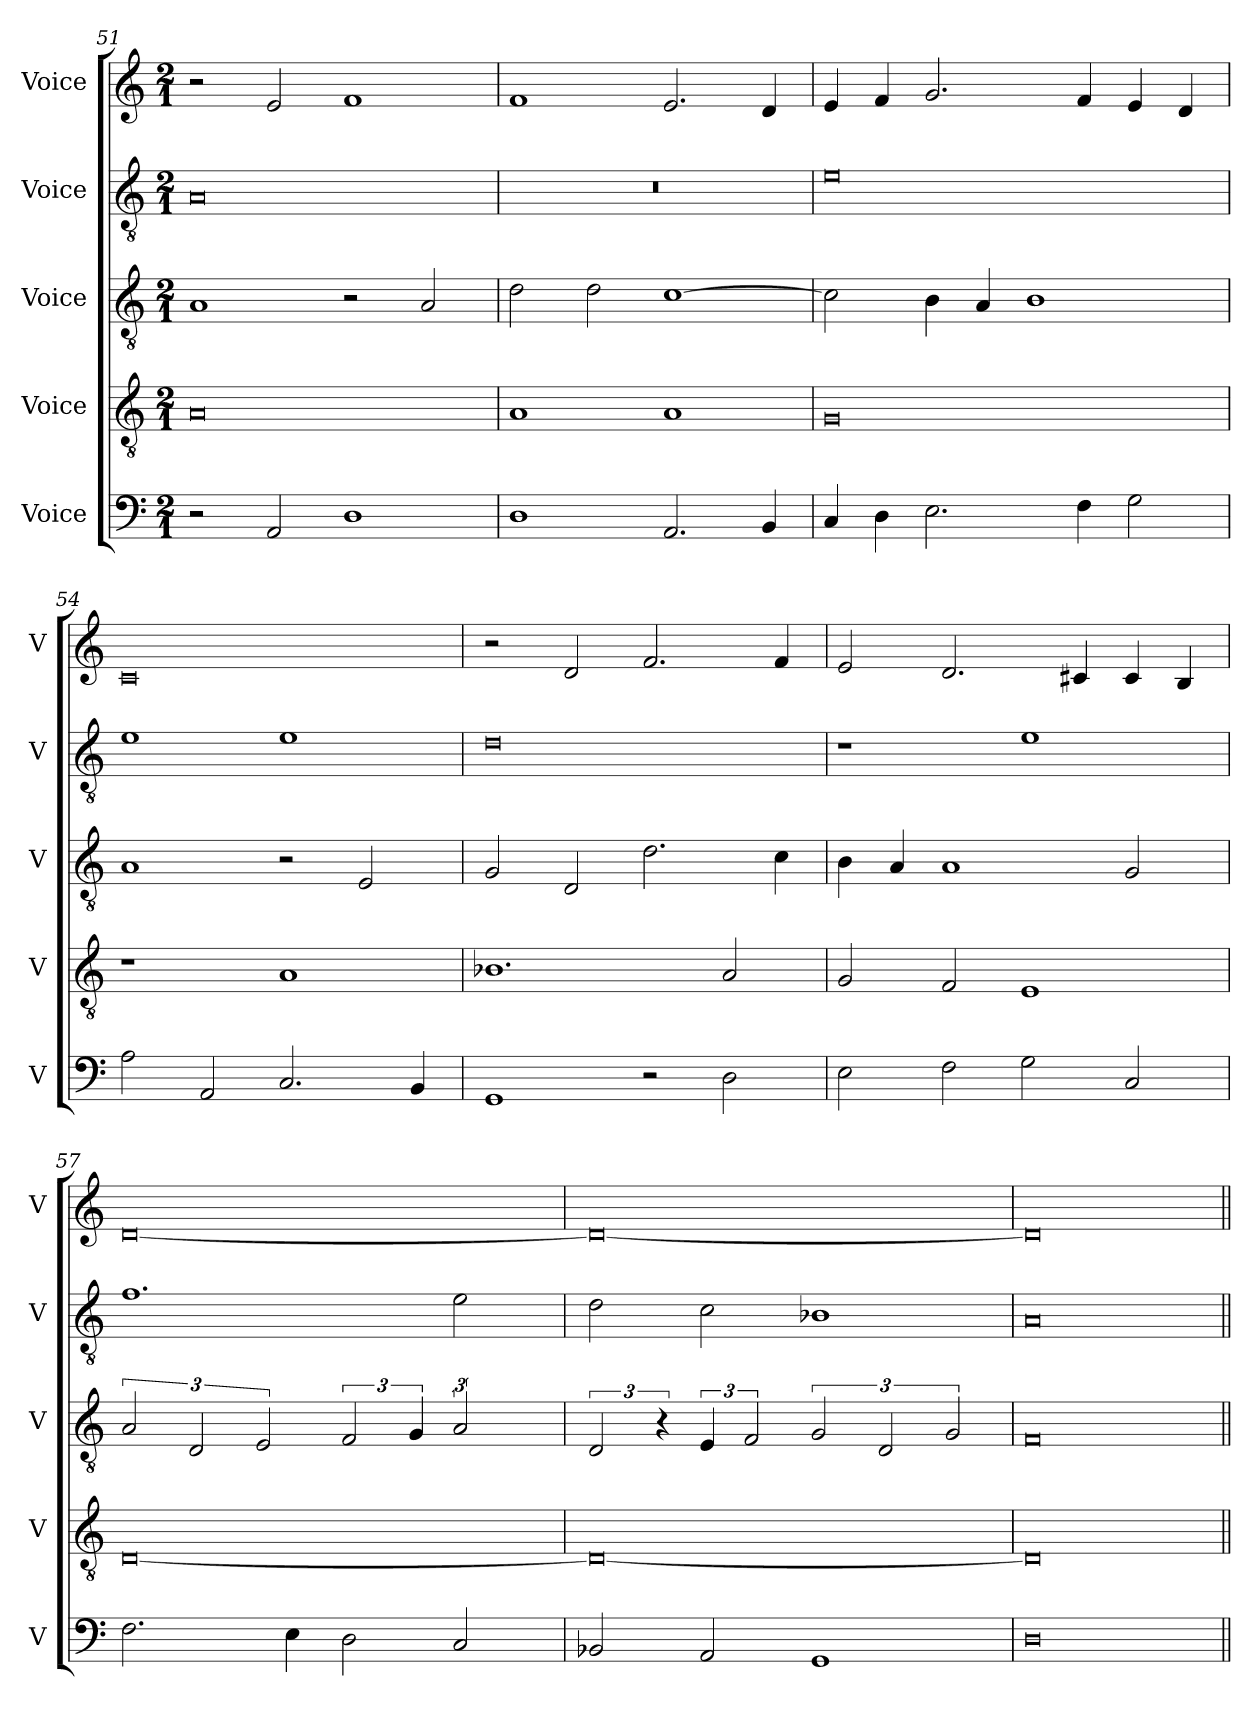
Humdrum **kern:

**kern	**kern	**kern	**kern	**kern
*part5	*part4	*part3	*part2	*part1
*staff5	*staff4	*staff3	*staff2	*staff1
*I"Voice	*I"Voice	*I"Voice	*I"Voice	*I"Voice
*I'V	*I'V	*I'V	*I'V	*I'V
*clefF4	*clefGv2	*clefGv2	*clefGv2	*clefG2
*k[]	*k[]	*k[]	*k[]	*k[]
*M2/1	*M2/1	*M2/1	*M2/1	*M2/1
=51	=51	=51	=51	=51
2r	0A	1A	0A	2r
2AA/	.	.	.	2e/
1D	.	2r	.	1f
.	.	2A/	.	.
=52	=52	=52	=52	=52
1D	1A	2d\	0r	1f
.	.	2d\	.	.
2.AA/	1A	[1c	.	2.e/
4BB/	.	.	.	4d/
!!LO:PB:g=z
=53	=53	=53	=53	=53
4C/	0G	2c\]	0e	4e/
4D\	.	.	.	4f/
2.E\	.	4B\	.	2.g/
.	.	4A/	.	.
.	.	1B	.	.
4F\	.	.	.	4f/
2G\	.	.	.	4e/
.	.	.	.	4d/
=54	=54	=54	=54	=54
2A\	1r	1A	1e	0c
2AA/	.	.	.	.
2.C/	1A	2r	1e	.
.	.	2E/	.	.
4BB/	.	.	.	.
=55	=55	=55	=55	=55
1GG	1.B-X	2G/	0d	2r
.	.	2D/	.	2d/
2r	.	2.d\	.	2.f/
2D\	2A/	.	.	.
.	.	4c\	.	4f/
!!LO:LB:g=z
=56	=56	=56	=56	=56
2E\	2G/	4B\	1r	2e/
.	.	4A/	.	.
2F\	2F/	1A	.	2.d/
2G\	1E	.	1e	.
.	.	.	.	4c#X/
2C/	.	2G/	.	4c#/
.	.	.	.	4B/
=57	=57	=57	=57	=57
2.F\	[0D	3A/	1.f	[0d
.	.	3D/	.	.
.	.	3E/	.	.
4E\	.	.	.	.
2D\	.	3F/	.	.
.	.	6G/	.	.
2C/	.	3A/	2e\	.
!	!	!LO:N:vis=8..	!	!
.	.	6ryy	.	.
=58	=58	=58	=58	=58
2BB-X/	0D_	3D/	2d\	0d_
.	.	6r	.	.
2AA/	.	6E/	2c\	.
.	.	3F/	.	.
1GG	.	3G/	1B-X	.
.	.	3D/	.	.
.	.	3G/	.	.
!!LO:LB:g=z
=59	=59	=59	=59	=59
0D	0D]	0F	0A	0d]
=||	=||	=||	=||	=||
*-	*-	*-	*-	*-
